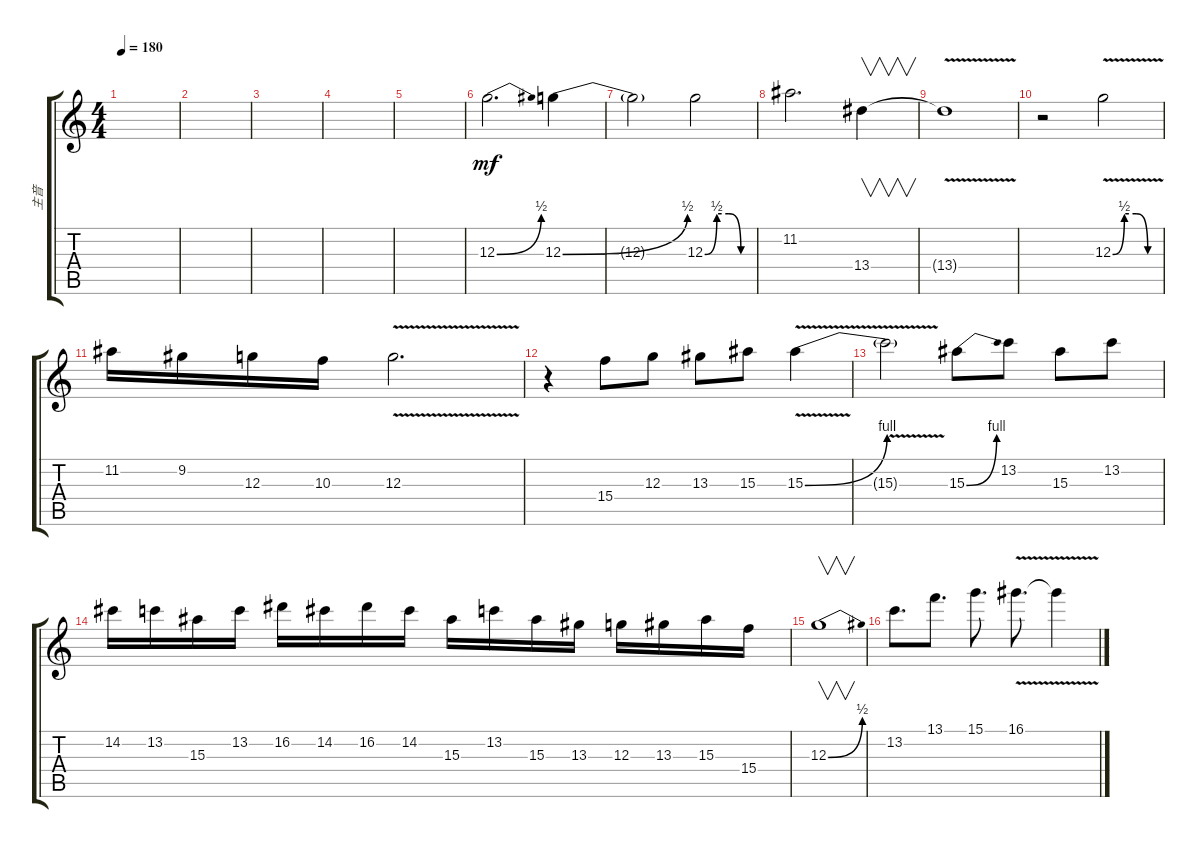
\track ("主音" "主音") {instrument distortionguitar}
\staff {score tabs}
\tuning (E4 B3 G3 D3 A2 E2) {hide}
\ts (4 4)
\tempo 180
\clef g2
\ks c
|
|
|
|
|
12.3{be (bend 0 0 60 2)}.2{d dy mf} 12.3{be (bend 0 0 60 2)}.4 |
12.3{t}.2 12.3{be (custom 0 0 15 2 30 2 45 0 60 0)}.2 |
11.2.2{d} 13.4.4{v} |
13.4{v t}.1 |
r.2 12.3{be (custom 0 0 15 2 30 2 45 0 60 0) v}.2 |
11.2.16 9.2.16 12.3.16 10.3.16 12.3{v}.2{d} |
r.4 15.4.8 12.3.8 13.3.8 15.3.8 15.3{be (bend 0 0 60 4) v}.4 |
15.3{v t}.2 15.3{be (bend 0 0 60 4)}.8 13.2.8 15.3.8 13.2.8 |
14.2.16 13.2.16 15.3.16 13.2.16 16.2.16 14.2.16 16.2.16 14.2.16 15.3.16 13.2.16 15.3.16 13.3.16 12.3.16 13.3.16 15.3.16 15.4.16 |
12.3{be (bend 0 0 60 2)}.1{v} |
13.2.8{d} 13.1.8{d} 15.1.8{d} 16.1{v}.8{d} 16.1{t}.4
